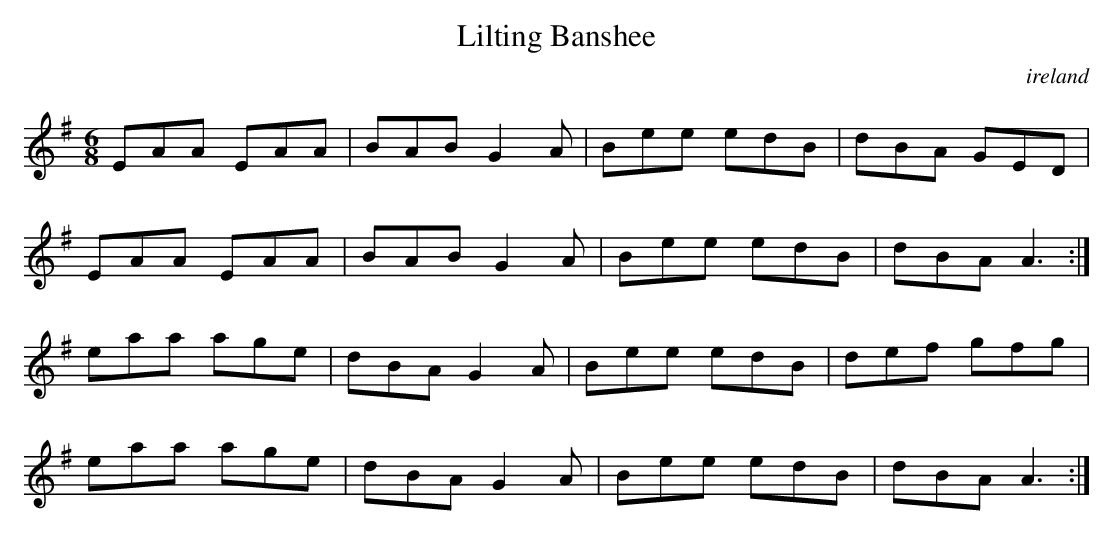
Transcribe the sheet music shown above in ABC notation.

X:1
T:Lilting Banshee
O:ireland
M:6/8
L:1/8
K:A Dorian
EAA EAA|BAB G2A|Bee edB|dBA GED|!
EAA EAA|BAB G2A|Bee edB|dBA A3:|!
eaa age|dBA G2A|Bee edB|def gfg|!
eaa age|dBA G2A|Bee edB|dBA A3:|!
